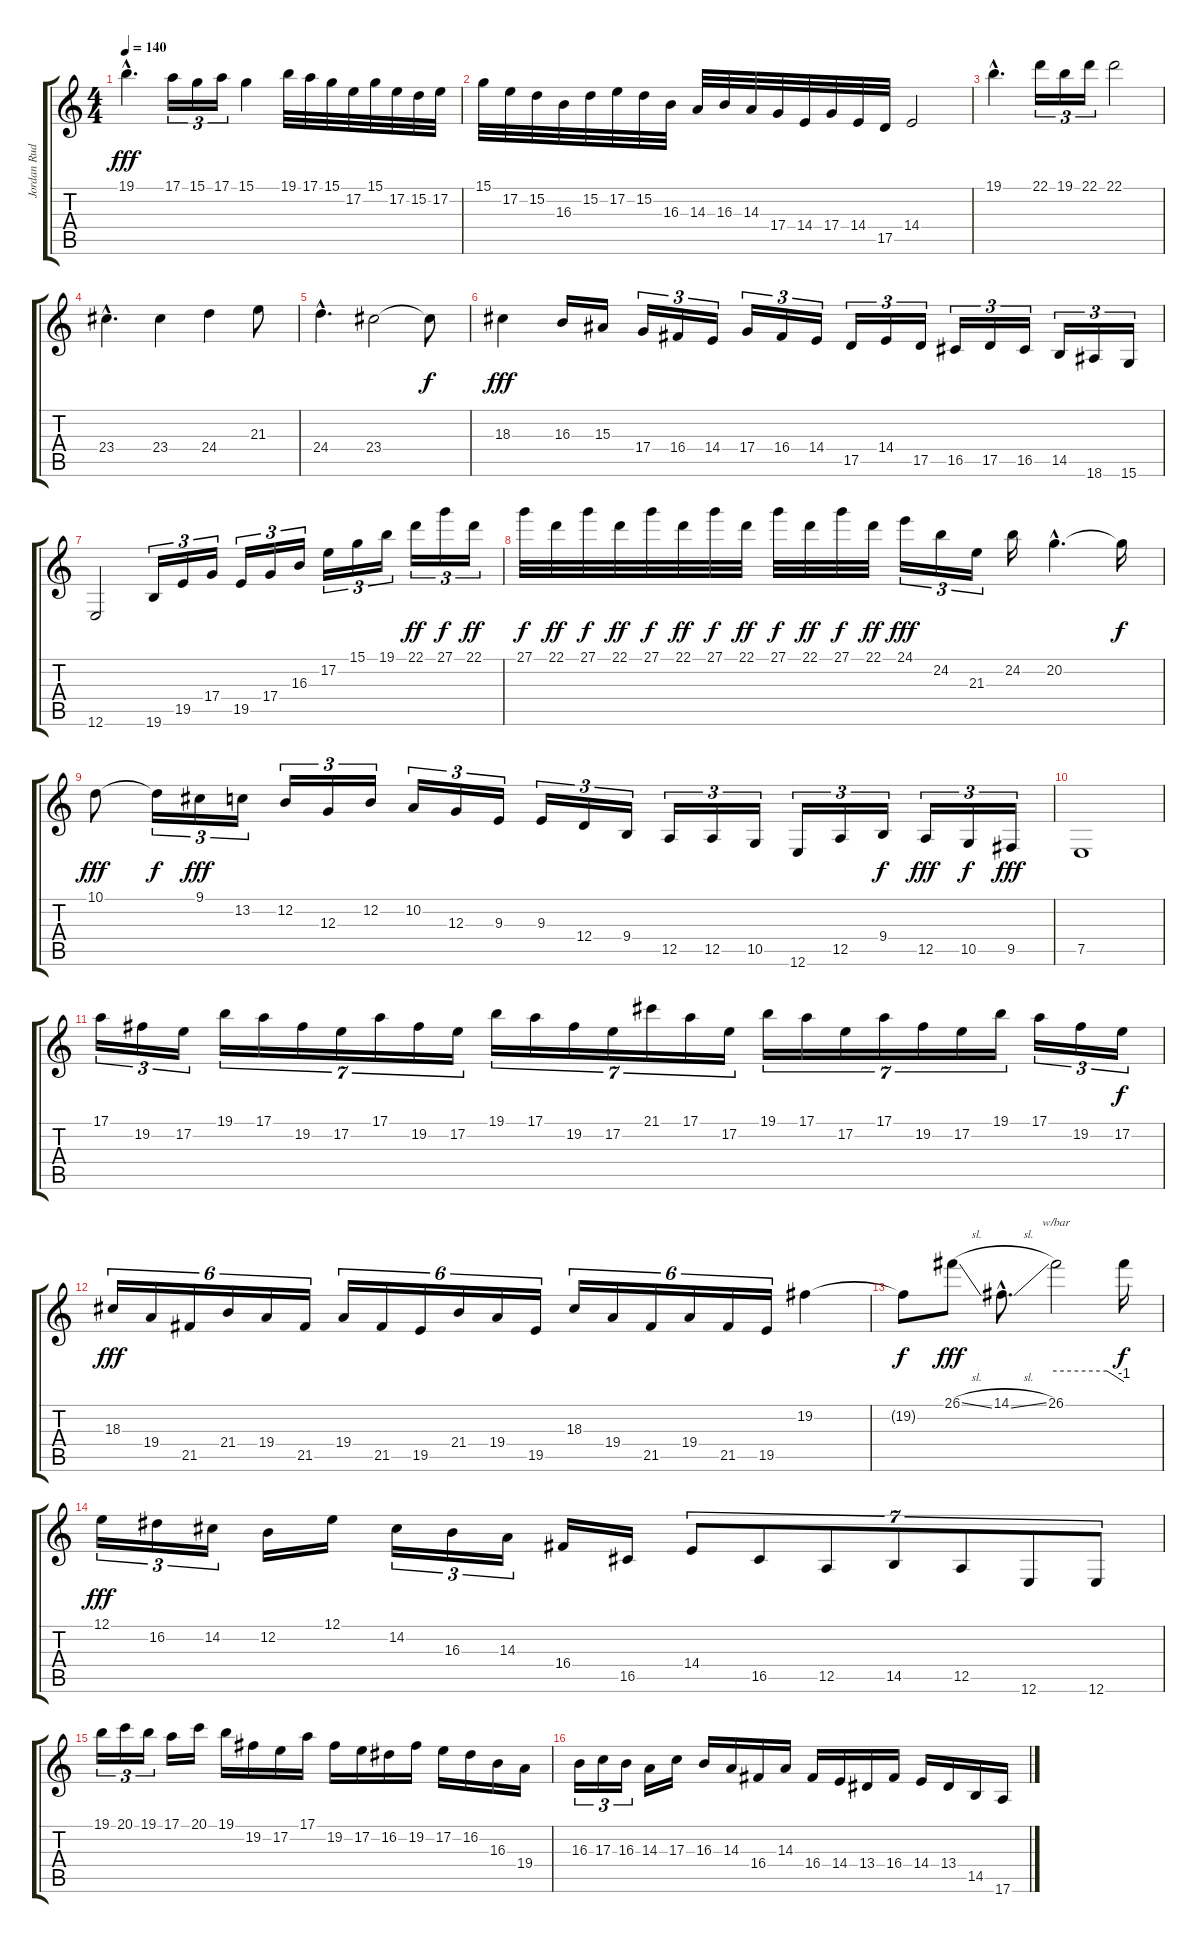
\track ("Jordan Rudess" "Jordan Rud") {instrument stringensemble1}
\staff {score tabs}
\tuning (E4 B3 G3 D3 A2 E2) {hide}
\ts (4 4)
\tempo 140
\clef g2
\ks c
19.1{hac}.4{d dy fff} 17.1.16{tu (3 2)} 15.1.16{tu (3 2)} 17.1.16{tu (3 2)} 15.1.4 19.1.32 17.1.32 15.1.32 17.2.32 15.1.32 17.2.32 15.2.32 17.2.32 |
15.1.32 17.2.32 15.2.32 16.3.32 15.2.32 17.2.32 15.2.32 16.3.32 14.3.32 16.3.32 14.3.32 17.4.32 14.4.32 17.4.32 14.4.32 17.5.32 14.4.2 |
19.1{hac}.4{d} 22.1.16{tu (3 2)} 19.1.16{tu (3 2)} 22.1.16{tu (3 2)} 22.1.2 |
23.4{hac}.4{d} 23.4.4 24.4.4 21.3.8 |
24.4{hac}.4{d} 23.4.2 23.4{t}.8{dy f} |
18.3.4{dy fff} 16.3.16 15.3.16 17.4.16{tu (3 2)} 16.4.16{tu (3 2)} 14.4.16{tu (3 2)} 17.4.16{tu (3 2)} 16.4.16{tu (3 2)} 14.4.16{tu (3 2)} 17.5.16{tu (3 2)} 14.4.16{tu (3 2)} 17.5.16{tu (3 2)} 16.5.16{tu (3 2)} 17.5.16{tu (3 2)} 16.5.16{tu (3 2)} 14.5.16{tu (3 2)} 18.6.16{tu (3 2)} 15.6.16{tu (3 2)} |
12.6.2 19.6.16{tu (3 2)} 19.5.16{tu (3 2)} 17.4.16{tu (3 2)} 19.5.16{tu (3 2)} 17.4.16{tu (3 2)} 16.3.16{tu (3 2)} 17.2.16{tu (3 2)} 15.1.16{tu (3 2)} 19.1.16{tu (3 2)} 22.1.16{tu (3 2) dy ff} 27.1.16{tu (3 2) dy f} 22.1.16{tu (3 2) dy ff} |
27.1.32{dy f} 22.1.32{dy ff} 27.1.32{dy f} 22.1.32{dy ff} 27.1.32{dy f} 22.1.32{dy ff} 27.1.32{dy f} 22.1.32{dy ff} 27.1.32{dy f} 22.1.32{dy ff} 27.1.32{dy f} 22.1.32{dy ff} 24.1.16{tu (3 2) dy fff} 24.2.16{tu (3 2)} 21.3.16{tu (3 2)} 24.2.16 20.2{hac}.4{d} 20.2{t}.16{dy f} |
10.1.8{dy fff} 10.1{t}.16{tu (3 2) dy f} 9.1.16{tu (3 2) dy fff} 13.2.16{tu (3 2)} 12.2.16{tu (3 2)} 12.3.16{tu (3 2)} 12.2.16{tu (3 2)} 10.2.16{tu (3 2)} 12.3.16{tu (3 2)} 9.3.16{tu (3 2)} 9.3.16{tu (3 2)} 12.4.16{tu (3 2)} 9.4.16{tu (3 2)} 12.5.16{tu (3 2)} 12.5.16{tu (3 2)} 10.5.16{tu (3 2)} 12.6.16{tu (3 2)} 12.5.16{tu (3 2)} 9.4.16{tu (3 2) dy f} 12.5.16{tu (3 2) dy fff} 10.5.16{tu (3 2) dy f} 9.5.16{tu (3 2) dy fff} |
7.5.1 |
17.1.16{tu (3 2)} 19.2.16{tu (3 2)} 17.2.16{tu (3 2)} 19.1.16{tu (7 4)} 17.1.16{tu (7 4)} 19.2.16{tu (7 4)} 17.2.16{tu (7 4)} 17.1.16{tu (7 4)} 19.2.16{tu (7 4)} 17.2.16{tu (7 4)} 19.1.16{tu (7 4)} 17.1.16{tu (7 4)} 19.2.16{tu (7 4)} 17.2.16{tu (7 4)} 21.1.16{tu (7 4)} 17.1.16{tu (7 4)} 17.2.16{tu (7 4)} 19.1.16{tu (7 4)} 17.1.16{tu (7 4)} 17.2.16{tu (7 4)} 17.1.16{tu (7 4)} 19.2.16{tu (7 4)} 17.2.16{tu (7 4)} 19.1.16{tu (7 4)} 17.1.16{tu (3 2)} 19.2.16{tu (3 2)} 17.2.16{tu (3 2) dy f} |
18.3.16{tu (6 4) dy fff} 19.4.16{tu (6 4)} 21.5.16{tu (6 4)} 21.4.16{tu (6 4)} 19.4.16{tu (6 4)} 21.5.16{tu (6 4)} 19.4.16{tu (6 4)} 21.5.16{tu (6 4)} 19.5.16{tu (6 4)} 21.4.16{tu (6 4)} 19.4.16{tu (6 4)} 19.5.16{tu (6 4)} 18.3.16{tu (6 4)} 19.4.16{tu (6 4)} 21.5.16{tu (6 4)} 19.4.16{tu (6 4)} 21.5.16{tu (6 4)} 19.5.16{tu (6 4)} 19.2.4 |
19.2{t}.8{dy f} 26.1{sl}.8{dy fff} 14.1{sl hac}.8{d} 26.1.2{tbe (custom default 0 0 45 0 60 -4)} 26.1{t}.16{dy f} |
12.1.16{tu (3 2) dy fff} 16.2.16{tu (3 2)} 14.2.16{tu (3 2)} 12.2.16 12.1.16 14.2.16{tu (3 2)} 16.3.16{tu (3 2)} 14.3.16{tu (3 2)} 16.4.16 16.5.16 14.4.8{tu (7 4)} 16.5.8{tu (7 4)} 12.5.8{tu (7 4)} 14.5.8{tu (7 4)} 12.5.8{tu (7 4)} 12.6.8{tu (7 4)} 12.6.8{tu (7 4)} |
19.1.16{tu (3 2)} 20.1.16{tu (3 2)} 19.1.16{tu (3 2)} 17.1.16 20.1.16 19.1.16 19.2.16 17.2.16 17.1.16 19.2.16 17.2.16 16.2.16 19.2.16 17.2.16 16.2.16 16.3.16 19.4.16 |
16.3.16{tu (3 2)} 17.3.16{tu (3 2)} 16.3.16{tu (3 2)} 14.3.16 17.3.16 16.3.16 14.3.16 16.4.16 14.3.16 16.4.16 14.4.16 13.4.16 16.4.16 14.4.16 13.4.16 14.5.16 17.6.16
